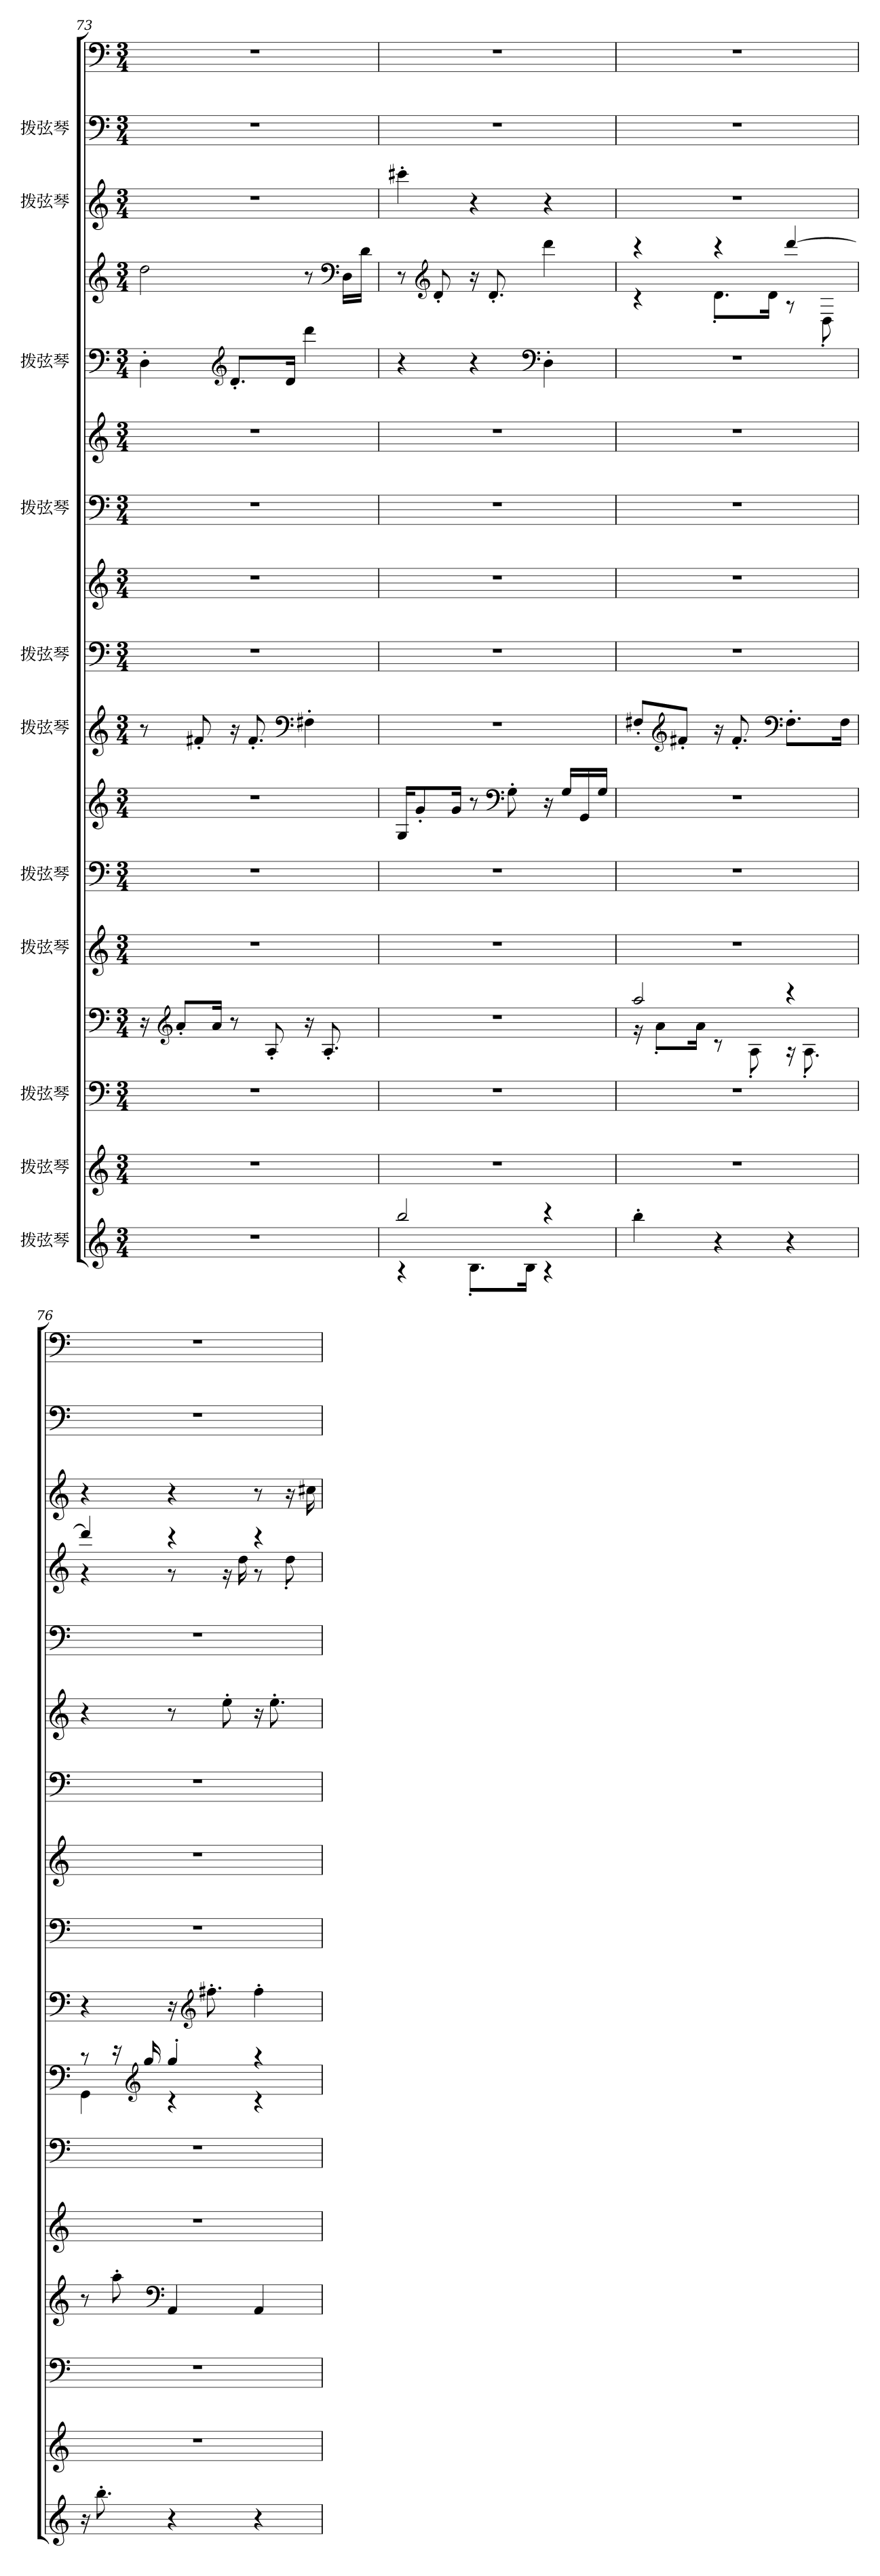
**kern	**kern	**kern	**kern	**kern	**kern	**kern	**kern	**kern	**kern	**kern	**kern	**kern	**kern	**kern	**kern	**kern
*part11	*part10	*part9	*part9	*part8	*part7	*part7	*part6	*part5	*part5	*part4	*part4	*part3	*part3	*part2	*part1	*part1
*staff17	*staff16	*staff15	*staff14	*staff13	*staff12	*staff11	*staff10	*staff9	*staff8	*staff7	*staff6	*staff5	*staff4	*staff3	*staff2	*staff1
*I"拨弦琴	*I"拨弦琴	*I"拨弦琴	*	*I"拨弦琴	*I"拨弦琴	*	*I"拨弦琴	*I"拨弦琴	*	*I"拨弦琴	*	*I"拨弦琴	*	*I"拨弦琴	*I"拨弦琴	*
!!LO:PB:g=z
*clefG2	*clefG2	*clefF4	*clefF4	*clefG2	*clefF4	*clefG2	*clefG2	*clefF4	*clefG2	*clefF4	*clefG2	*clefF4	*clefG2	*clefG2	*clefF4	*clefF4
*k[]	*k[]	*k[]	*k[]	*k[]	*k[]	*k[]	*k[]	*k[]	*k[]	*k[]	*k[]	*k[]	*k[]	*k[]	*k[]	*k[]
*M3/4	*M3/4	*M3/4	*M3/4	*M3/4	*M3/4	*M3/4	*M3/4	*M3/4	*M3/4	*M3/4	*M3/4	*M3/4	*M3/4	*M3/4	*M3/4	*M3/4
=73	=73	=73	=73	=73	=73	=73	=73	=73	=73	=73	=73	=73	=73	=73	=73	=73
2.r	2.r	2.r	16r	2.r	2.r	2.r	8r	2.r	2.r	2.r	2.r	4D'\	2dd\	2.r	2.r	2.r
*	*	*	*clefG2	*	*	*	*	*	*	*	*	*	*	*	*	*
.	.	.	8a'/L	.	.	.	.	.	.	.	.	.	.	.	.	.
.	.	.	.	.	.	.	8f#X'/	.	.	.	.	.	.	.	.	.
.	.	.	16a/Jk	.	.	.	.	.	.	.	.	.	.	.	.	.
*	*	*	*	*	*	*	*	*	*	*	*	*clefG2	*	*	*	*
.	.	.	8r	.	.	.	16r	.	.	.	.	8.d'/L	.	.	.	.
.	.	.	.	.	.	.	8.f#'/	.	.	.	.	.	.	.	.	.
.	.	.	8A'/	.	.	.	.	.	.	.	.	.	.	.	.	.
.	.	.	.	.	.	.	.	.	.	.	.	16d/Jk	.	.	.	.
*	*	*	*	*	*	*	*clefF4	*	*	*	*	*	*	*	*	*
.	.	.	16r	.	.	.	4F#X'\	.	.	.	.	4ddd\	8r	.	.	.
.	.	.	8.A'/	.	.	.	.	.	.	.	.	.	.	.	.	.
*	*	*	*	*	*	*	*	*	*	*	*	*	*clefF4	*	*	*
.	.	.	.	.	.	.	.	.	.	.	.	.	16D\LL	.	.	.
.	.	.	.	.	.	.	.	.	.	.	.	.	16d\JJ	.	.	.
=74	=74	=74	=74	=74	=74	=74	=74	=74	=74	=74	=74	=74	=74	=74	=74	=74
*^	*	*	*	*	*	*	*	*	*	*	*	*	*	*	*	*
2bb/	4r	2.r	2.r	2.r	2.r	2.r	16G/KL	2.r	2.r	2.r	2.r	2.r	4r	8r	4ccc#X'\	2.r	2.r
.	.	.	.	.	.	.	8g'/	.	.	.	.	.	.	.	.	.	.
*	*	*	*	*	*	*	*	*	*	*	*	*	*	*clefG2	*	*	*
.	.	.	.	.	.	.	.	.	.	.	.	.	.	8d'/	.	.	.
.	.	.	.	.	.	.	16g/Jk	.	.	.	.	.	.	.	.	.	.
.	8.B'\L	.	.	.	.	.	8r	.	.	.	.	.	4r	16r	4r	.	.
.	.	.	.	.	.	.	.	.	.	.	.	.	.	8.d'/	.	.	.
*	*	*	*	*	*	*	*clefF4	*	*	*	*	*	*	*	*	*	*
.	.	.	.	.	.	.	8G'\	.	.	.	.	.	.	.	.	.	.
.	16B\Jk	.	.	.	.	.	.	.	.	.	.	.	.	.	.	.	.
*	*	*	*	*	*	*	*	*	*	*	*	*	*clefF4	*	*	*	*
4r	4r	.	.	.	.	.	16r	.	.	.	.	.	4D'\	4ddd\	4r	.	.
.	.	.	.	.	.	.	16G/LL	.	.	.	.	.	.	.	.	.	.
.	.	.	.	.	.	.	16GG/	.	.	.	.	.	.	.	.	.	.
.	.	.	.	.	.	.	16G/JJ	.	.	.	.	.	.	.	.	.	.
*v	*v	*	*	*	*	*	*	*	*	*	*	*	*	*	*	*	*
=75	=75	=75	=75	=75	=75	=75	=75	=75	=75	=75	=75	=75	=75	=75	=75	=75
*	*	*	*^	*	*	*	*	*	*	*	*	*	*^	*	*	*
4bb'\	2.r	2.r	2aa/	16r	2.r	2.r	2.r	8F#X'/L	2.r	2.r	2.r	2.r	2.r	4r	4r	2.r	2.r	2.r
.	.	.	.	8a'\L	.	.	.	.	.	.	.	.	.	.	.	.	.	.
*	*	*	*	*	*	*	*	*clefG2	*	*	*	*	*	*	*	*	*	*
.	.	.	.	.	.	.	.	8f#X'/J	.	.	.	.	.	.	.	.	.	.
.	.	.	.	16a\Jk	.	.	.	.	.	.	.	.	.	.	.	.	.	.
4r	.	.	.	8r	.	.	.	16r	.	.	.	.	.	4r	8.d'\L	.	.	.
.	.	.	.	.	.	.	.	8.f#'/	.	.	.	.	.	.	.	.	.	.
.	.	.	.	8A'\	.	.	.	.	.	.	.	.	.	.	.	.	.	.
.	.	.	.	.	.	.	.	.	.	.	.	.	.	.	16d\Jk	.	.	.
*	*	*	*	*	*	*	*	*clefF4	*	*	*	*	*	*	*	*	*	*
4r	.	.	4r	16r	.	.	.	8.F#'\L	.	.	.	.	.	[4ddd/	8r	.	.	.
.	.	.	.	8.A'\	.	.	.	.	.	.	.	.	.	.	.	.	.	.
.	.	.	.	.	.	.	.	.	.	.	.	.	.	.	8D'\	.	.	.
.	.	.	.	.	.	.	.	16F#\Jk	.	.	.	.	.	.	.	.	.	.
*	*	*	*v	*v	*	*	*	*	*	*	*	*	*	*	*	*	*	*
!!LO:PB:g=z
=76	=76	=76	=76	=76	=76	=76	=76	=76	=76	=76	=76	=76	=76	=76	=76	=76	=76
*	*	*	*	*	*	*^	*	*	*	*	*	*	*	*	*	*	*
16r	2.r	2.r	8r	2.r	2.r	8r	4GG\	4r	2.r	2.r	2.r	4r	2.r	4ddd/]	4r	4r	2.r	2.r
8.bb'\	.	.	.	.	.	.	.	.	.	.	.	.	.	.	.	.	.	.
.	.	.	8aa'\	.	.	16r	.	.	.	.	.	.	.	.	.	.	.	.
*	*	*	*	*	*	*clefG2	*	*	*	*	*	*	*	*	*	*	*	*
.	.	.	.	.	.	16gg/	.	.	.	.	.	.	.	.	.	.	.	.
*	*	*	*clefF4	*	*	*	*	*	*	*	*	*	*	*	*	*	*	*
4r	.	.	4AA/	.	.	4gg'/	4r	16r	.	.	.	8r	.	4r	8r	4r	.	.
*	*	*	*	*	*	*	*	*clefG2	*	*	*	*	*	*	*	*	*	*
.	.	.	.	.	.	.	.	8.ff#X'\	.	.	.	.	.	.	.	.	.	.
.	.	.	.	.	.	.	.	.	.	.	.	8ee'\	.	.	16r	.	.	.
.	.	.	.	.	.	.	.	.	.	.	.	.	.	.	16dd\	.	.	.
4r	.	.	4AA/	.	.	4r	4r	4ff#'\	.	.	.	16r	.	4r	8r	8r	.	.
.	.	.	.	.	.	.	.	.	.	.	.	8.ee'\	.	.	.	.	.	.
.	.	.	.	.	.	.	.	.	.	.	.	.	.	.	8dd'\	16r	.	.
.	.	.	.	.	.	.	.	.	.	.	.	.	.	.	.	16cc#X\	.	.
*	*	*	*	*	*	*v	*v	*	*	*	*	*	*	*v	*v	*	*	*
=	=	=	=	=	=	=	=	=	=	=	=	=	=	=	=	=
*-	*-	*-	*-	*-	*-	*-	*-	*-	*-	*-	*-	*-	*-	*-	*-	*-
